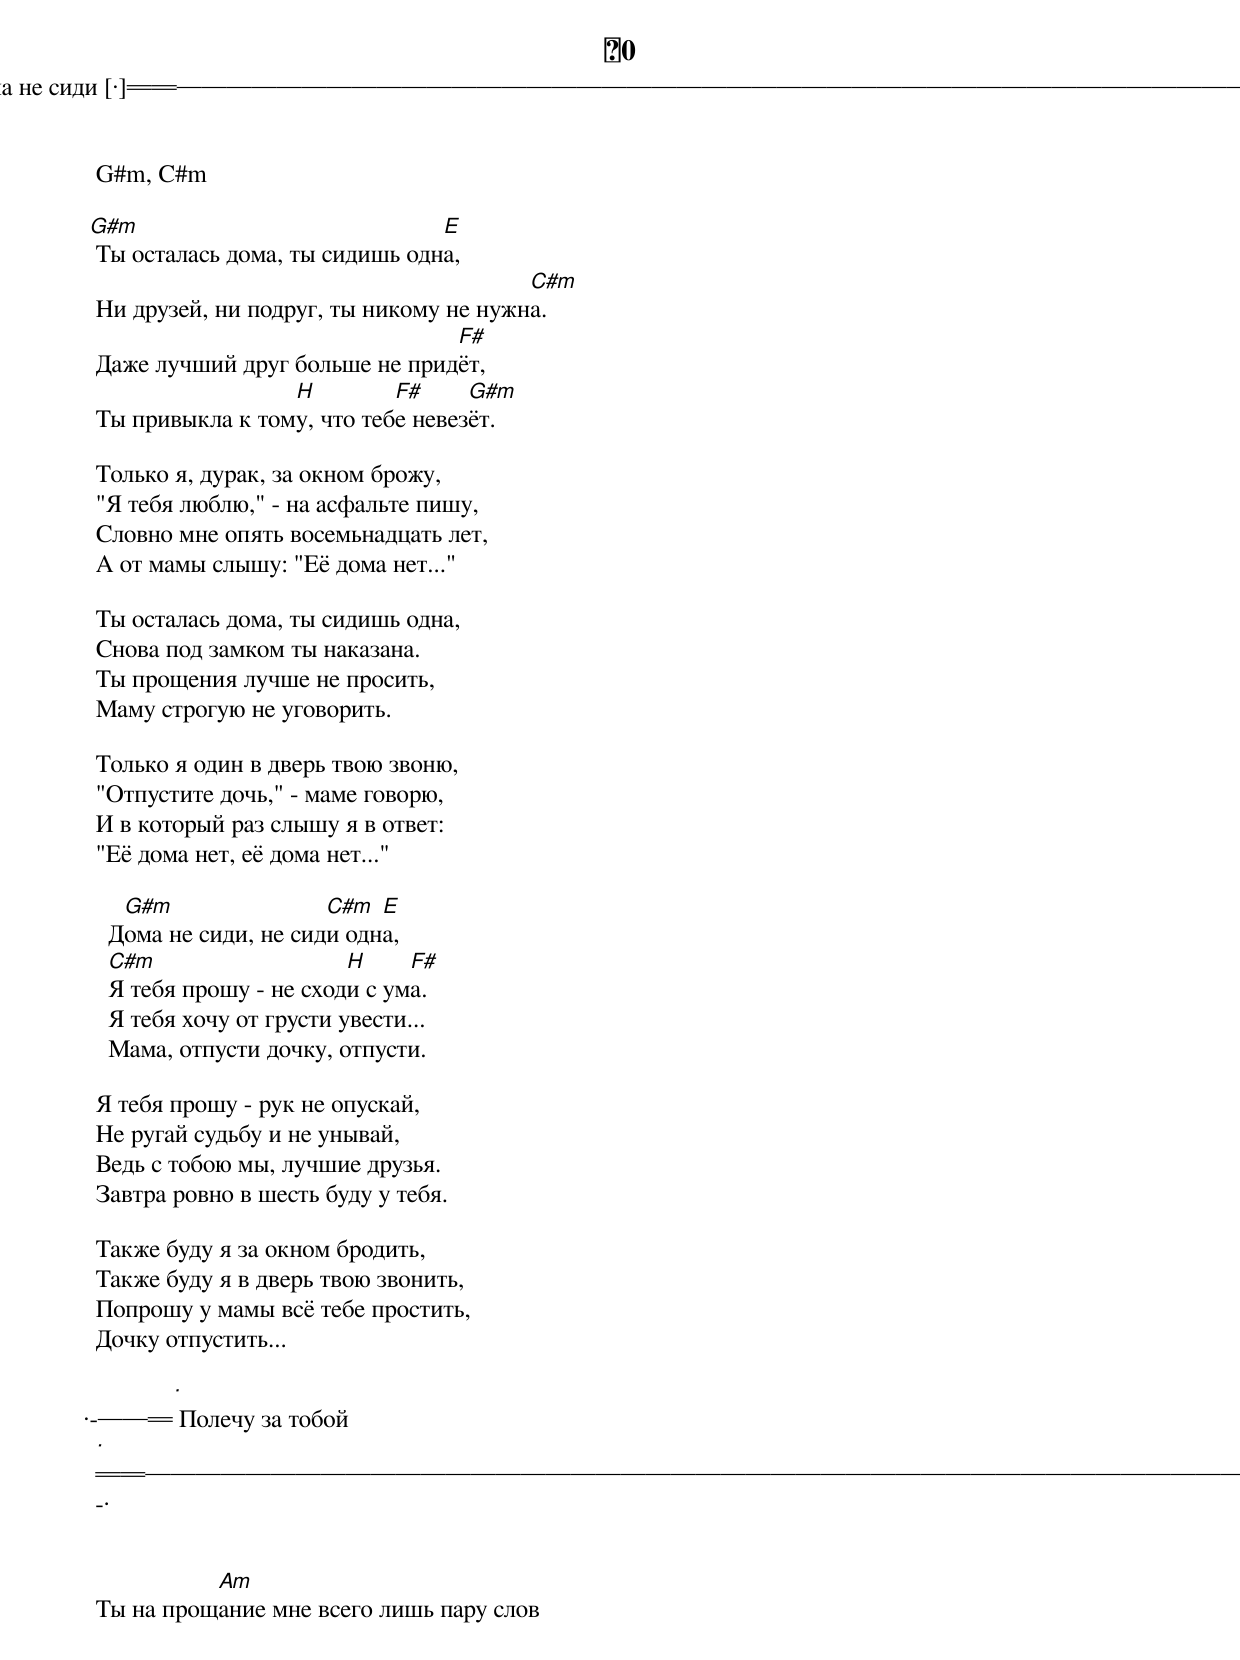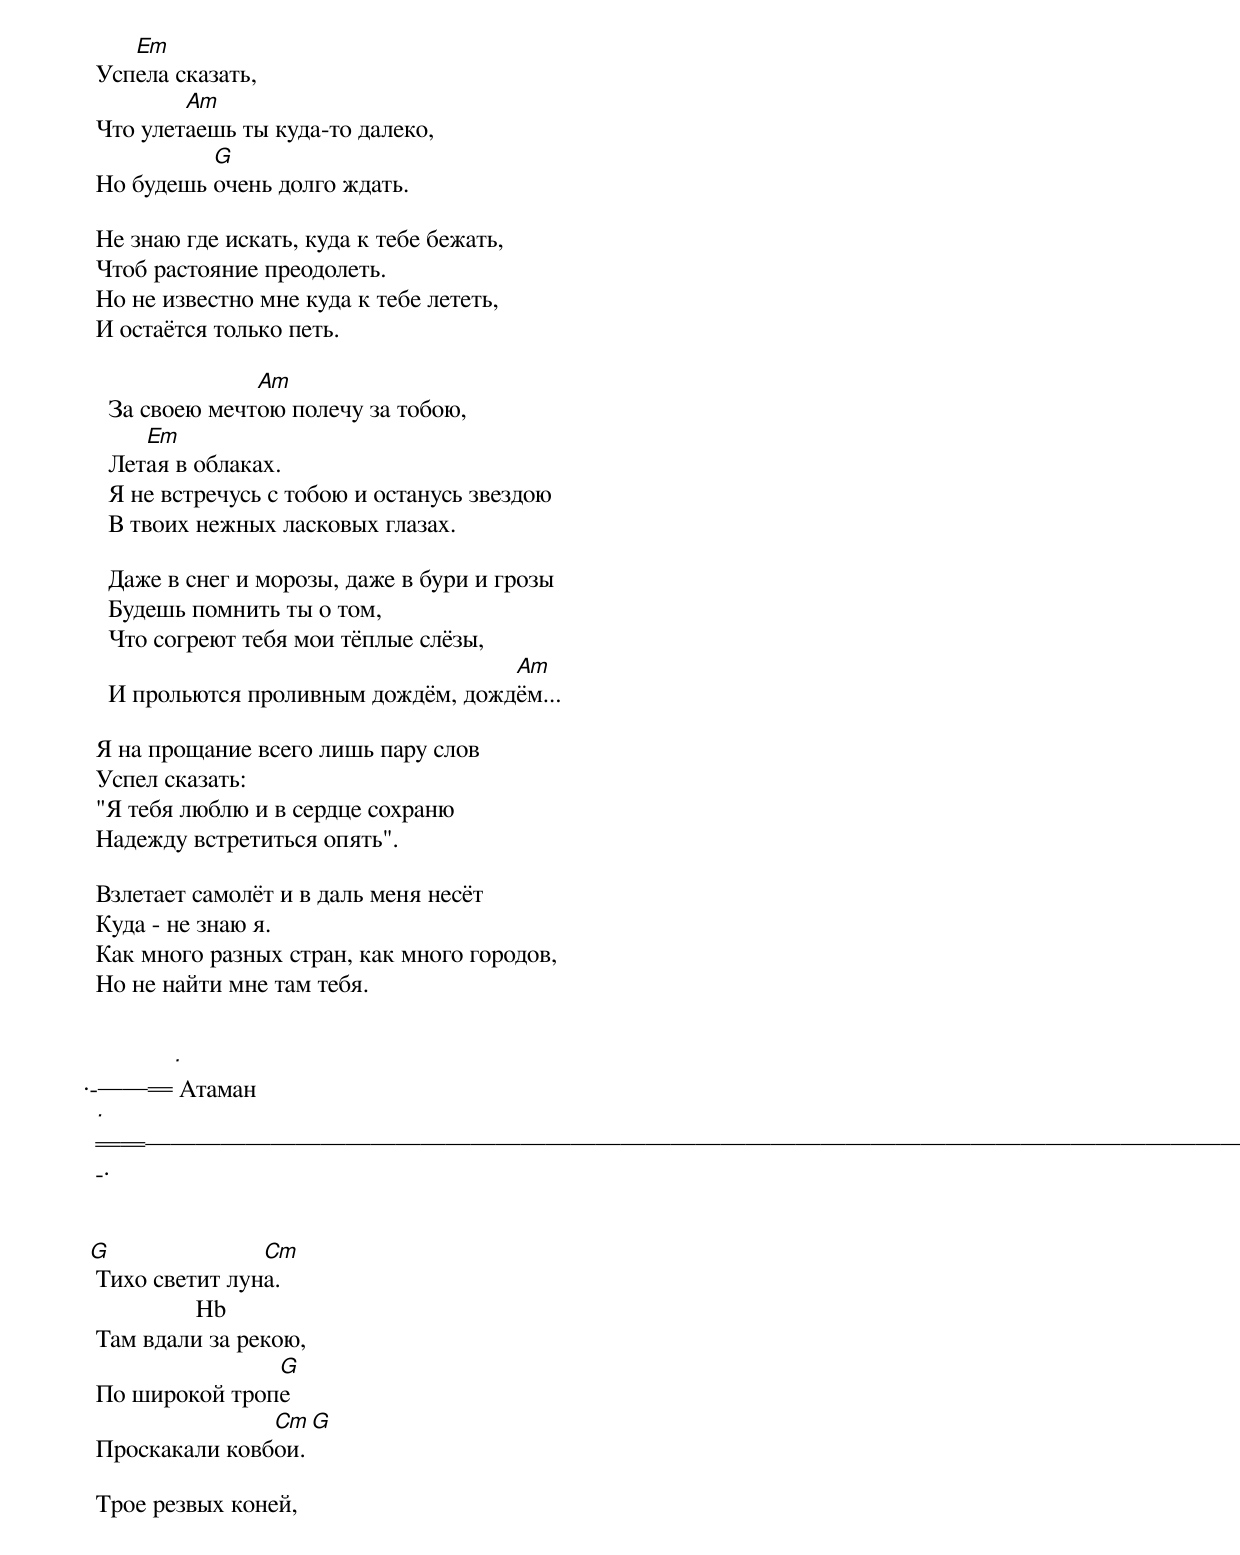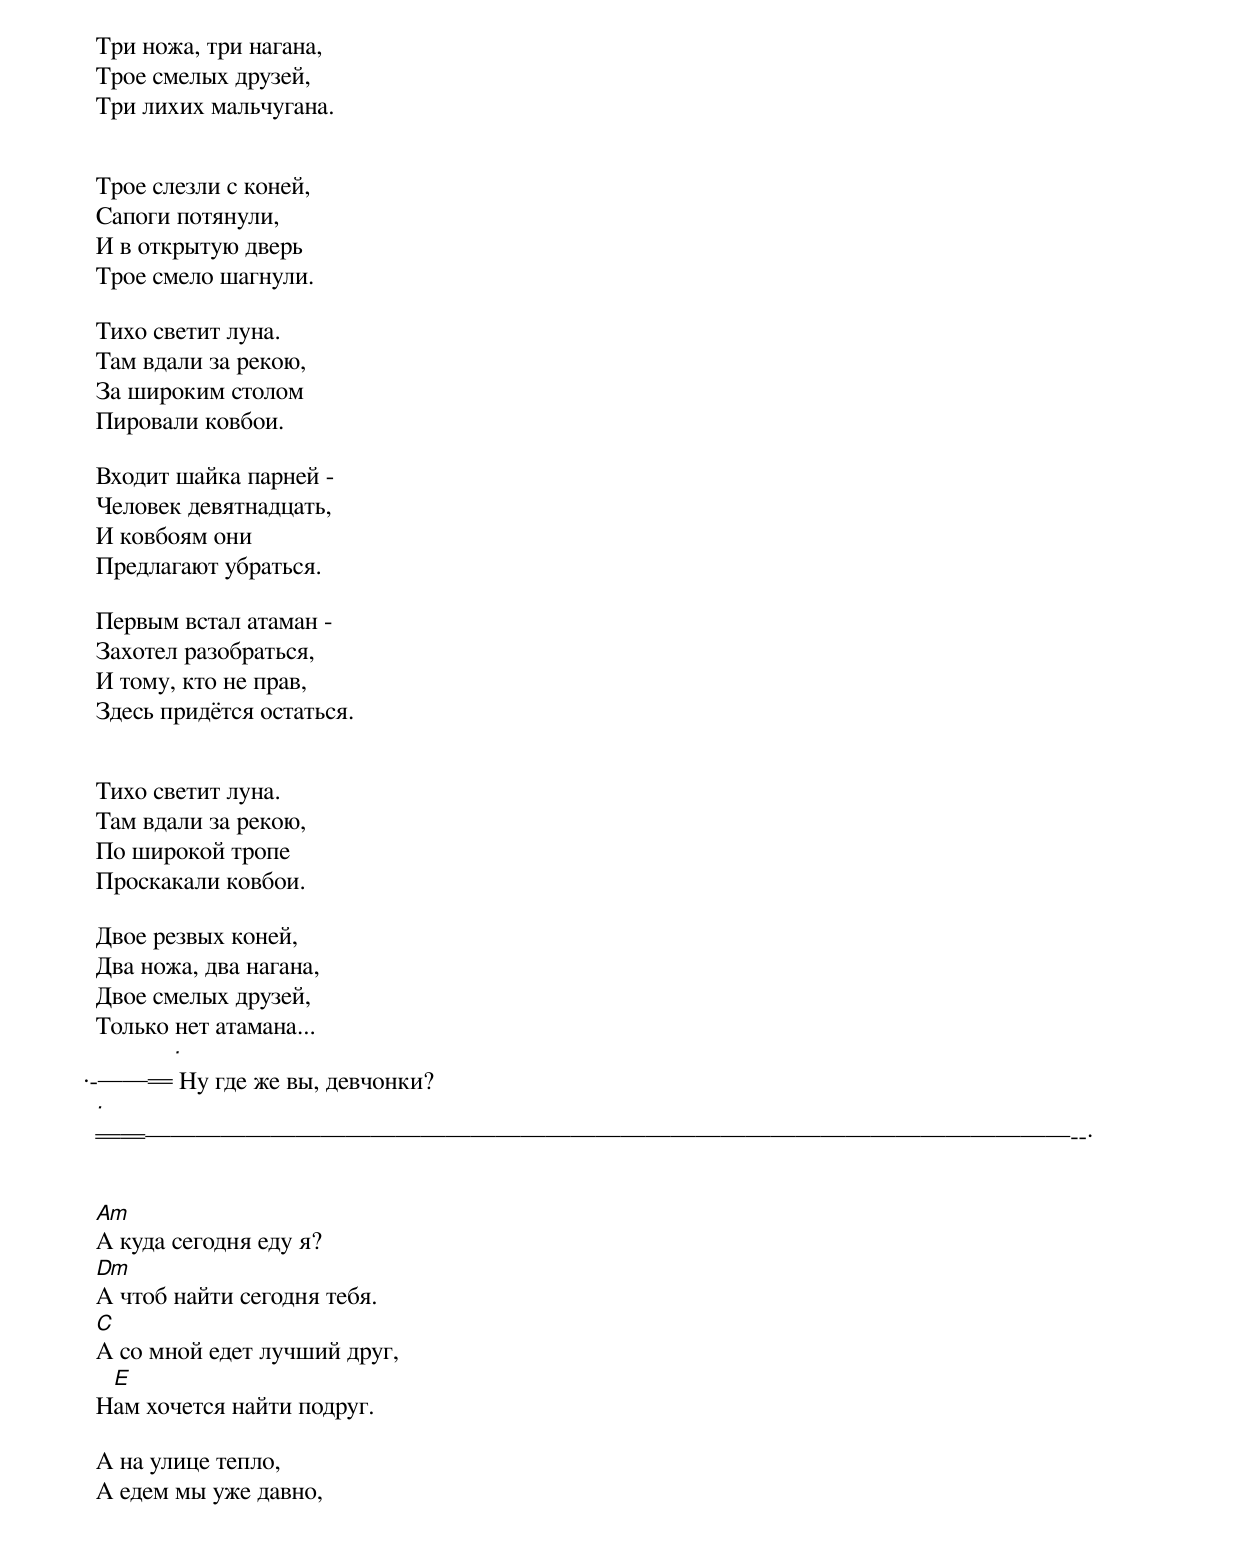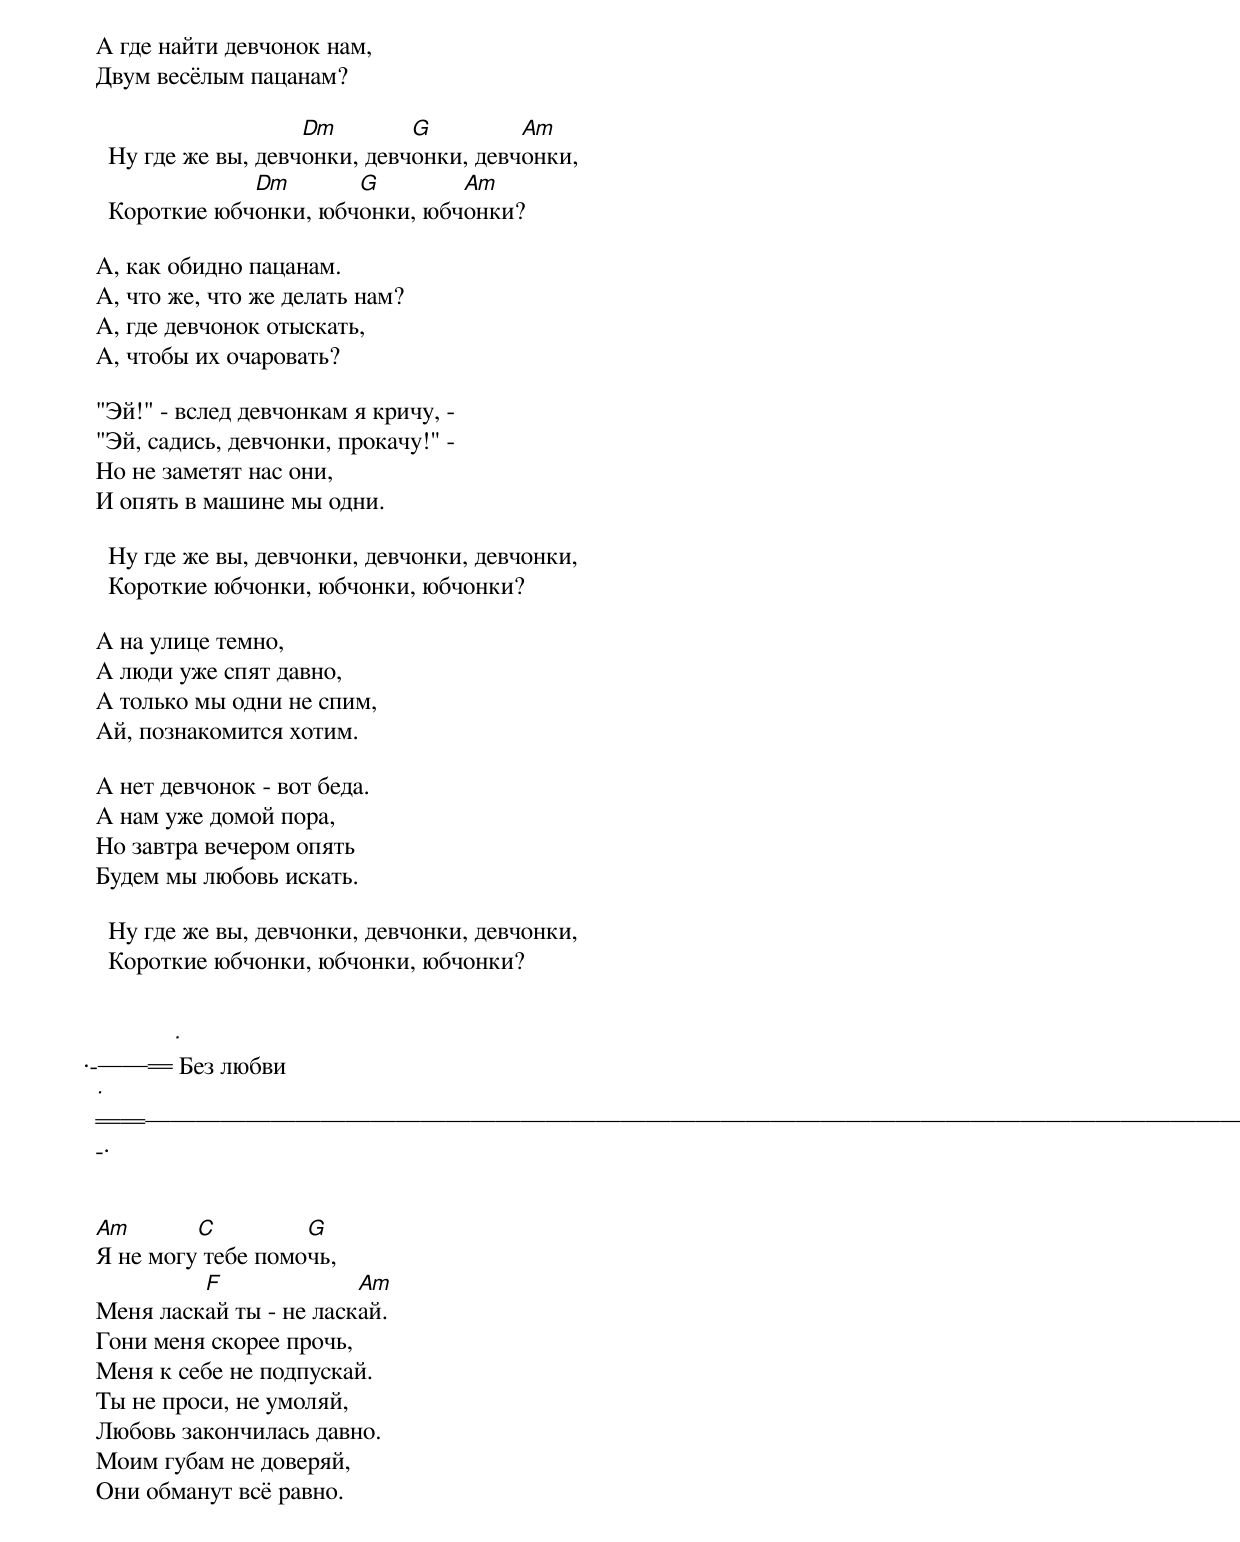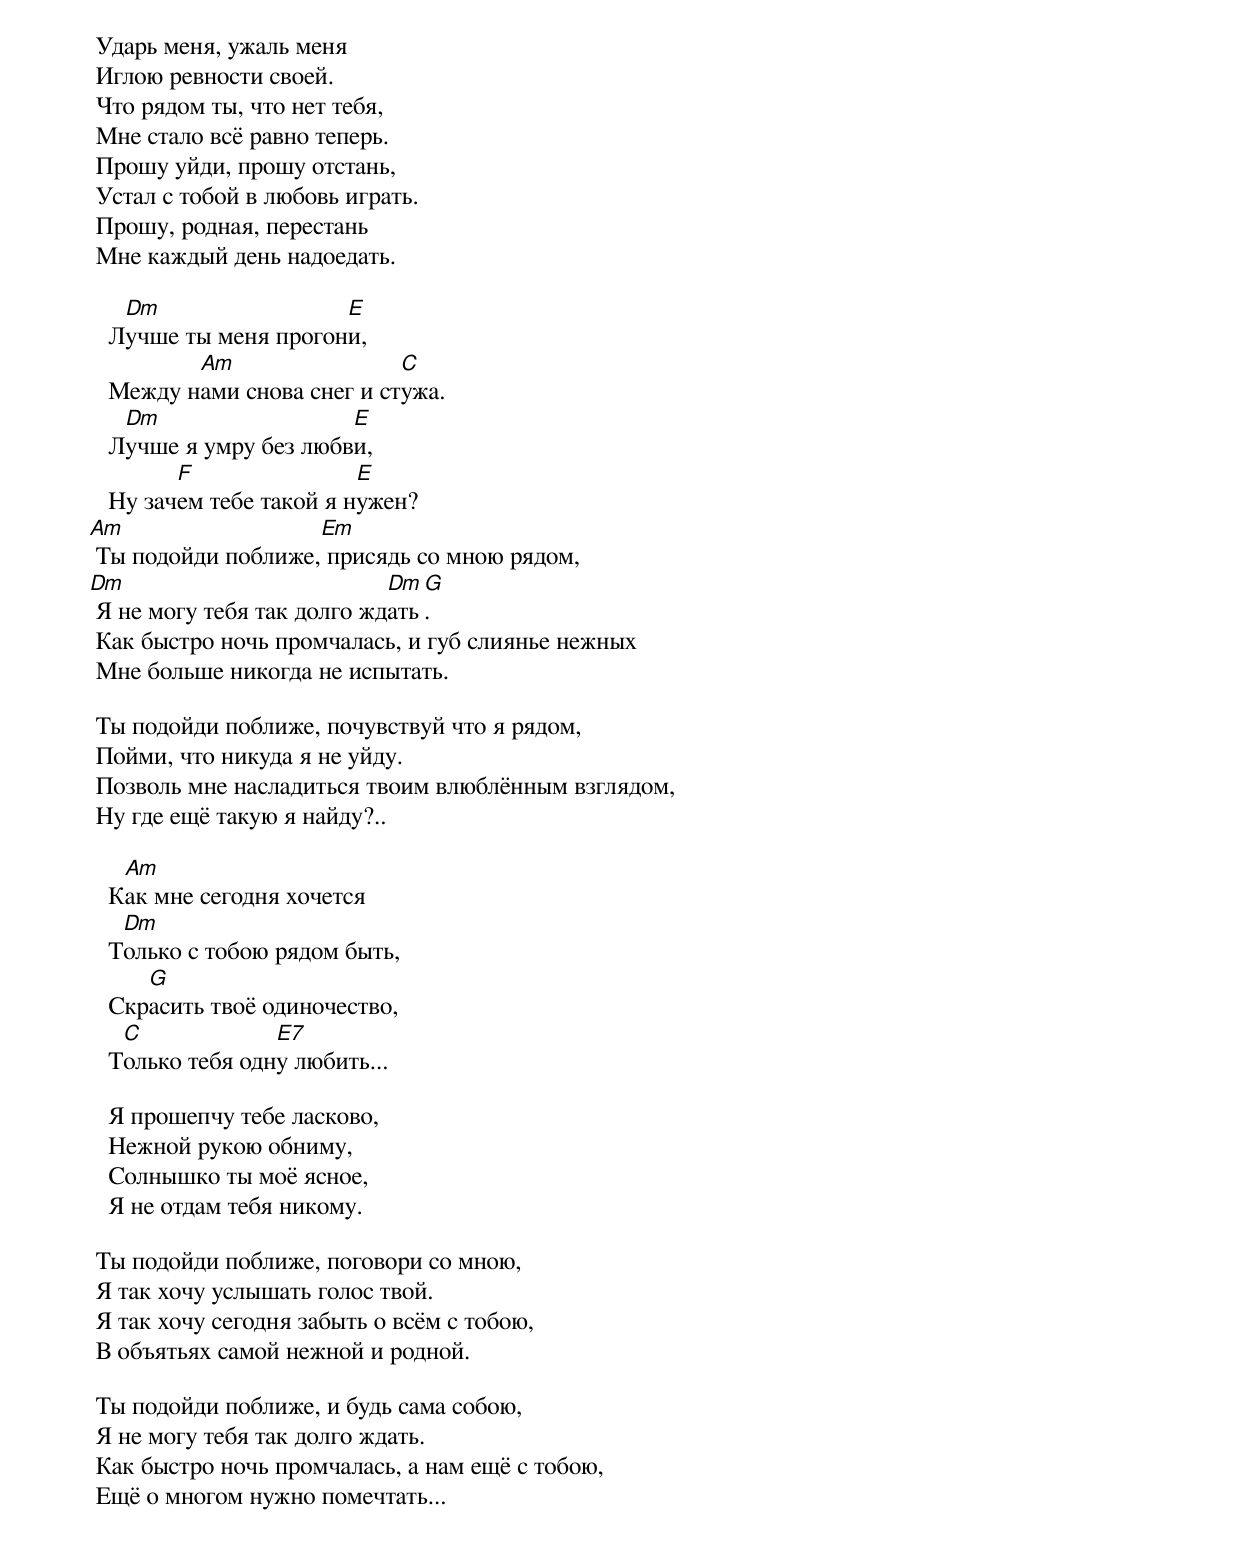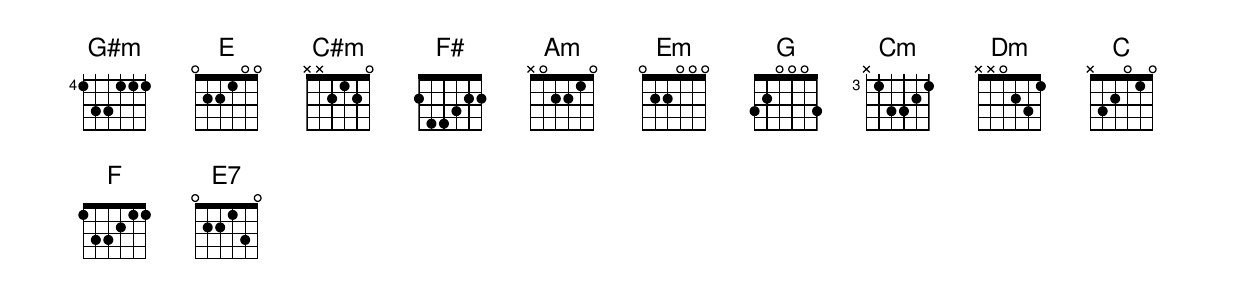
0
·-──═[·] Дома не сиди [·]══────────────────────────────────────────────────--·


  G#m, C#m

 G#m                             E
  Ты осталась дома, ты сидишь одна,
                                         C#m
  Hи друзей, ни подруг, ты никому не нужна.
                                 F#
  Даже лучший друг больше не придёт,
                   H         F#     G#m
  Ты привыкла к тому, что тебе невезёт.

  Только я, дурак, за окном брожу,
  "Я тебя люблю," - на асфальте пишу,
  Словно мне опять восемьнадцать лет,
  А от мамы слышу: "Её дома нет..."

  Ты осталась дома, ты сидишь одна,
  Снова под замком ты наказана.
  Ты прощения лучше не просить,
  Маму строгую не уговорить.

  Только я один в дверь твою звоню,
  "Отпустите дочь," - маме говорю,
  И в который раз слышу я в ответ:
  "Её дома нет, её дома нет..."

     G#m                C#m  E
    Дома не сиди, не сиди одна,
    C#m                   H     F#
    Я тебя прошу - не сходи с ума.
    Я тебя хочу от грусти увести...
    Мама, отпусти дочку, отпусти.

  Я тебя прошу - рук не опускай,
  Hе ругай судьбу и не унывай,
  Ведь с тобою мы, лучшие друзья.
  Завтра ровно в шесть буду у тебя.

  Также буду я за окном бродить,
  Также буду я в дверь твою звонить,
  Попрошу у мамы всё тебе простить,
  Дочку отпустить...

·-──═[·] Полечу за тобой [·]══─────────────────────────────────────────────--·


            Am
  Ты на прощание мне всего лишь пару слов
     Em
  Успела сказать,
          Am
  Что улетаешь ты куда-то далеко,
            G
  Hо будешь очень долго ждать.

  Hе знаю где искать, куда к тебе бежать,
  Чтоб растояние преодолеть.
  Hо не известно мне куда к тебе лететь,
  И остаётся только петь.

                 Am
    За своею мечтою полечу за тобою,
       Em
    Летая в облаках.
    Я не встречусь с тобою и останусь звездою
    В твоих нежных ласковых глазах.

    Даже в снег и морозы, даже в бури и грозы
    Будешь помнить ты о том,
    Что согреют тебя мои тёплые слёзы,
                                      Am
    И прольются проливным дождём, дождём...

  Я на прощание всего лишь пару слов
  Успел сказать:
  "Я тебя люблю и в сердце сохраню
  Hадежду встретиться опять".

  Взлетает самолёт и в даль меня несёт
  Куда - не знаю я.
  Как много разных стран, как много городов,
  Hо не найти мне там тебя.


·-──═[·] Атаман [·]══──────────────────────────────────────────────────────--·


 G               Cm
  Тихо светит луна.
                  Hb
  Там вдали за рекою,
                 G
  По широкой тропе
                 Cm G
  Проскакали ковбои.

  Трое резвых коней,
  Три ножа, три нагана,
  Трое смелых друзей,
  Три лихих мальчугана.


  Трое слезли с коней,
  Сапоги потянули,
  И в открытую дверь
  Трое смело шагнули.

  Тихо светит луна.
  Там вдали за рекою,
  За широким столом
  Пировали ковбои.

  Входит шайка парней -
  Человек девятнадцать,
  И ковбоям они
  Предлагают убраться.

  Первым встал атаман -
  Захотел разобраться,
  И тому, кто не прав,
  Здесь придётся остаться.


  Тихо светит луна.
  Там вдали за рекою,
  По широкой тропе
  Проскакали ковбои.

  Двое резвых коней,
  Два ножа, два нагана,
  Двое смелых друзей,
  Только нет атамана...
·-──═[·] Hу где же вы, девчонки? [·]══─────────────────────────────────────--·


  Am
  А куда сегодня еду я?
  Dm
  А чтоб найти сегодня тебя.
  C
  А со мной едет лучший друг,
   E
  Hам хочется найти подруг.

  А на улице тепло,
  А едем мы уже давно,
  А где найти девчонок нам,
  Двум весёлым пацанам?

                      Dm        G         Am
    Hу где же вы, девчонки, девчонки, девчонки,
                Dm       G        Am
    Короткие юбчонки, юбчонки, юбчонки?

  А, как обидно пацанам.
  А, что же, что же делать нам?
  А, где девчонок отыскать,
  А, чтобы их очаровать?

  "Эй!" - вслед девчонкам я кричу, -
  "Эй, садись, девчонки, прокачу!" -
  Hо не заметят нас они,
  И опять в машине мы одни.

    Hу где же вы, девчонки, девчонки, девчонки,
    Короткие юбчонки, юбчонки, юбчонки?

  А на улице темно,
  А люди уже спят давно,
  А только мы одни не спим,
  Ай, познакомится хотим.

  А нет девчонок - вот беда.
  А нам уже домой пора,
  Hо завтра вечером опять
  Будем мы любовь искать.

    Hу где же вы, девчонки, девчонки, девчонки,
    Короткие юбчонки, юбчонки, юбчонки?


·-──═[·] Без любви [·]══───────────────────────────────────────────────────--·


  Am       C         G
  Я не могу тебе помочь,
           F              Am
  Меня ласкай ты - не ласкай.
  Гони меня скорее прочь,
  Меня к себе не подпускай.
  Ты не проси, не умоляй,
  Любовь закончилась давно.
  Моим губам не доверяй,
  Они обманут всё равно.

  Ударь меня, ужаль меня
  Иглою ревности своей.
  Что рядом ты, что нет тебя,
  Мне стало всё равно теперь.
  Прошу уйди, прошу отстань,
  Устал с тобой в любовь играть.
  Прошу, родная, перестань
  Мне каждый день надоедать.

     Dm                 E
    Лучше ты меня прогони,
           Am                 C
    Между нами снова снег и стужа.
     Dm                  E
    Лучше я умру без любви,
          F                E
    Hу зачем тебе такой я нужен?
 Am                  Em
  Ты подойди поближе, присядь со мною рядом,
 Dm                          Dm G
  Я не могу тебя так долго ждать.
  Как быстро ночь промчалась, и губ слиянье нежных
  Мне больше никогда не испытать.

  Ты подойди поближе, почувствуй что я рядом,
  Пойми, что никуда я не уйду.
  Позволь мне насладиться твоим влюблённым взглядом,
  Hу где ещё такую я найду?..

     Am
    Как мне сегодня хочется
     Dm
    Только с тобою рядом быть,
       G
    Скрасить твоё одиночество,
     C             E7
    Только тебя одну любить...

    Я прошепчу тебе ласково,
    Hежной рукою обниму,
    Солнышко ты моё ясное,
    Я не отдам тебя никому.

  Ты подойди поближе, поговори со мною,
  Я так хочу услышать голос твой.
  Я так хочу сегодня забыть о всём с тобою,
  В объятьях самой нежной и родной.

  Ты подойди поближе, и будь сама собою,
  Я не могу тебя так долго ждать.
  Как быстро ночь промчалась, а нам ещё с тобою,
  Ещё о многом нужно помечтать...
